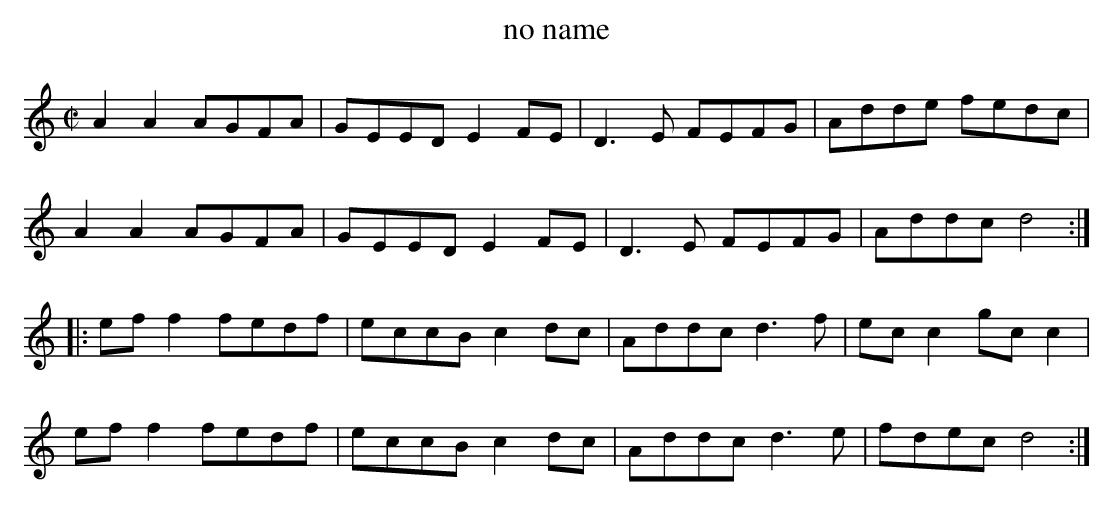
X:1
T:no name
M:C|
K:Ddor
A2A2 AGFA|GEED E2FE|D3E FEFG|Adde fedc|
A2A2 AGFA|GEED E2FE|D3E FEFG|Addc d4:|
|:eff2 fedf|eccB c2dc|Addc d3f|ecc2 gcc2|
eff2 fedf|eccB c2dc|Addc d3e|fdec d4:|
